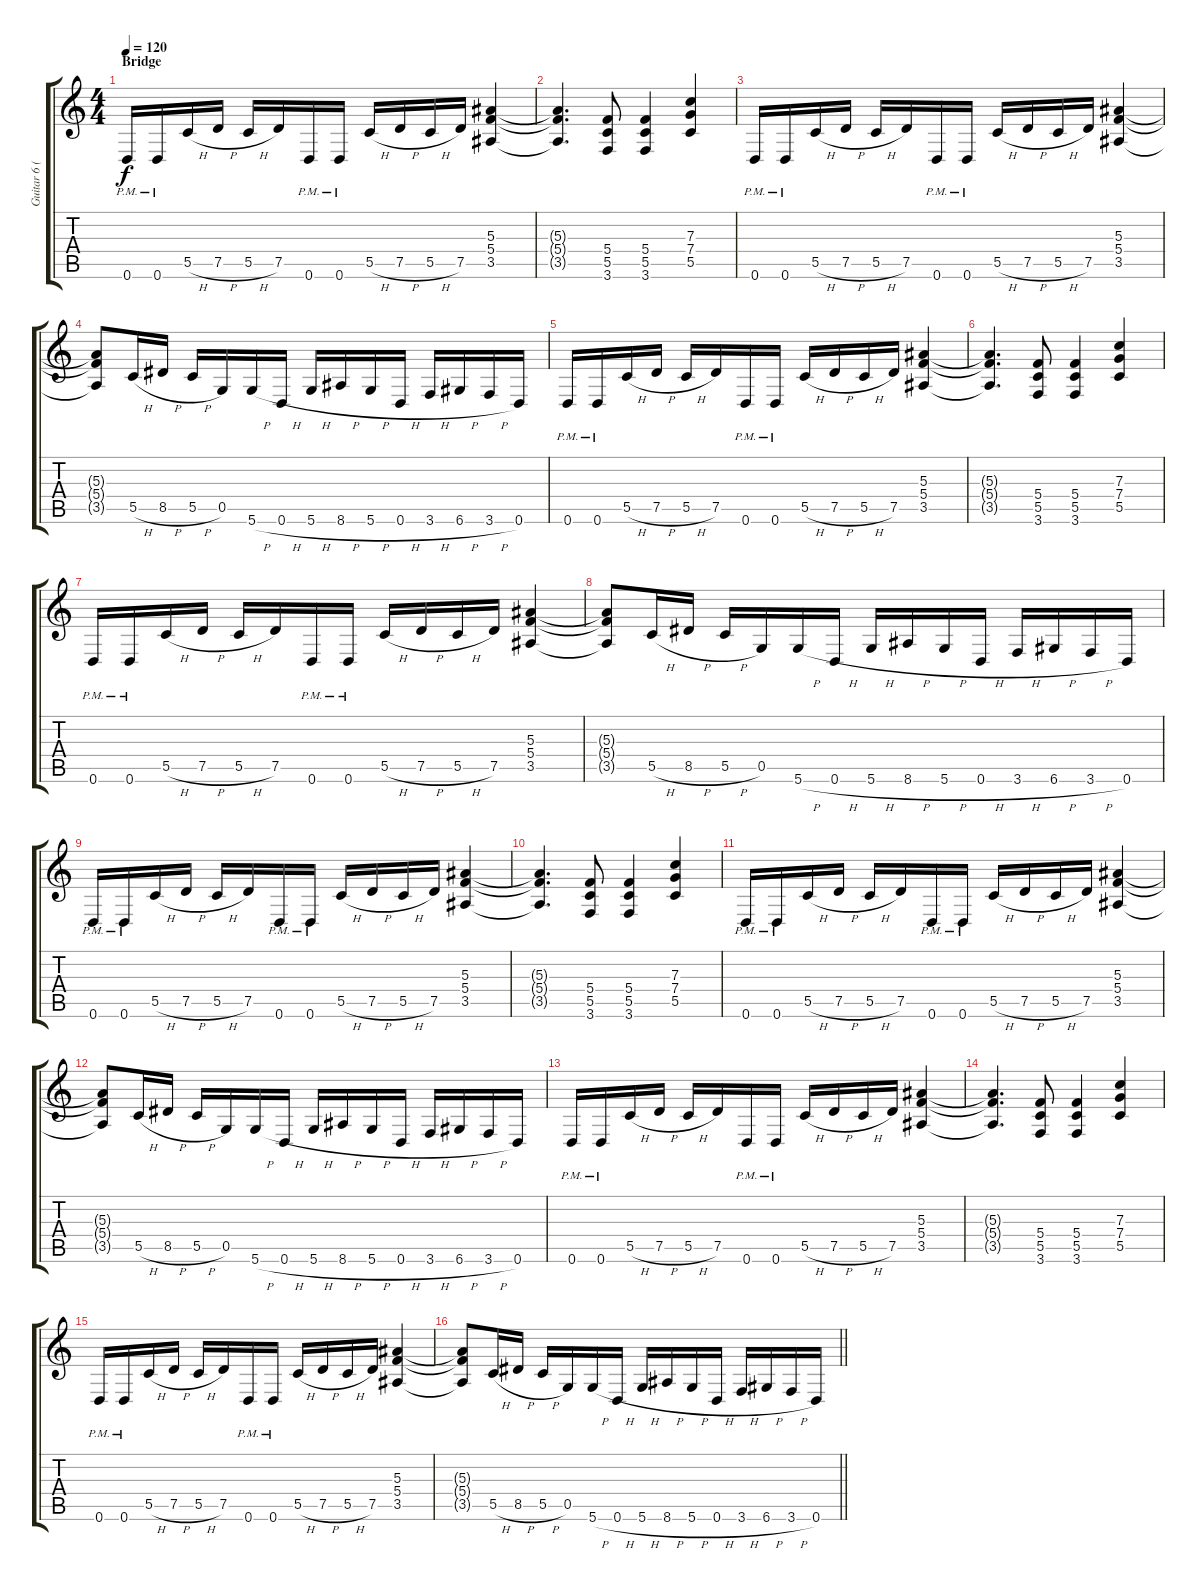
\track ("Guitar 6 (Rhythm Left)" "Guitar 6 (") {instrument distortionguitar}
\staff {score tabs}
\tuning (D4 A3 F3 C3 G2 D2) {hide}
\ts (4 4)
\section ("" "Bridge")
\tempo 120
\clef g2
\ks c
0.6{pm}.16{dy f} 0.6{pm}.16 5.5{h}.16 7.5{h}.16 5.5{h}.16 7.5.16 0.6{pm}.16 0.6{pm}.16 5.5{h}.16 7.5{h}.16 5.5{h}.16 7.5.16 (5.3 5.4 3.5).4 |
(5.3{t} 5.4{t} 3.5{t}).4{d} (5.4 5.5 3.6).8 (5.4 5.5 3.6).4 (7.3 7.4 5.5).4 |
0.6{pm}.16 0.6{pm}.16 5.5{h}.16 7.5{h}.16 5.5{h}.16 7.5.16 0.6{pm}.16 0.6{pm}.16 5.5{h}.16 7.5{h}.16 5.5{h}.16 7.5.16 (5.3 5.4 3.5).4 |
(5.3{t} 5.4{t} 3.5{t}).8 5.5{h}.16 8.5{h}.16 5.5{h}.16 0.5.16 5.6{h}.16 0.6{h}.16 5.6{h}.16 8.6{h}.16 5.6{h}.16 0.6{h}.16 3.6{h}.16 6.6{h}.16 3.6{h}.16 0.6.16 |
0.6{pm}.16 0.6{pm}.16 5.5{h}.16 7.5{h}.16 5.5{h}.16 7.5.16 0.6{pm}.16 0.6{pm}.16 5.5{h}.16 7.5{h}.16 5.5{h}.16 7.5.16 (5.3 5.4 3.5).4 |
(5.3{t} 5.4{t} 3.5{t}).4{d} (5.4 5.5 3.6).8 (5.4 5.5 3.6).4 (7.3 7.4 5.5).4 |
0.6{pm}.16 0.6{pm}.16 5.5{h}.16 7.5{h}.16 5.5{h}.16 7.5.16 0.6{pm}.16 0.6{pm}.16 5.5{h}.16 7.5{h}.16 5.5{h}.16 7.5.16 (5.3 5.4 3.5).4 |
(5.3{t} 5.4{t} 3.5{t}).8 5.5{h}.16 8.5{h}.16 5.5{h}.16 0.5.16 5.6{h}.16 0.6{h}.16 5.6{h}.16 8.6{h}.16 5.6{h}.16 0.6{h}.16 3.6{h}.16 6.6{h}.16 3.6{h}.16 0.6.16 |
0.6{pm}.16 0.6{pm}.16 5.5{h}.16 7.5{h}.16 5.5{h}.16 7.5.16 0.6{pm}.16 0.6{pm}.16 5.5{h}.16 7.5{h}.16 5.5{h}.16 7.5.16 (5.3 5.4 3.5).4 |
(5.3{t} 5.4{t} 3.5{t}).4{d} (5.4 5.5 3.6).8 (5.4 5.5 3.6).4 (7.3 7.4 5.5).4 |
0.6{pm}.16 0.6{pm}.16 5.5{h}.16 7.5{h}.16 5.5{h}.16 7.5.16 0.6{pm}.16 0.6{pm}.16 5.5{h}.16 7.5{h}.16 5.5{h}.16 7.5.16 (5.3 5.4 3.5).4 |
(5.3{t} 5.4{t} 3.5{t}).8 5.5{h}.16 8.5{h}.16 5.5{h}.16 0.5.16 5.6{h}.16 0.6{h}.16 5.6{h}.16 8.6{h}.16 5.6{h}.16 0.6{h}.16 3.6{h}.16 6.6{h}.16 3.6{h}.16 0.6.16 |
0.6{pm}.16 0.6{pm}.16 5.5{h}.16 7.5{h}.16 5.5{h}.16 7.5.16 0.6{pm}.16 0.6{pm}.16 5.5{h}.16 7.5{h}.16 5.5{h}.16 7.5.16 (5.3 5.4 3.5).4 |
(5.3{t} 5.4{t} 3.5{t}).4{d} (5.4 5.5 3.6).8 (5.4 5.5 3.6).4 (7.3 7.4 5.5).4 |
0.6{pm}.16 0.6{pm}.16 5.5{h}.16 7.5{h}.16 5.5{h}.16 7.5.16 0.6{pm}.16 0.6{pm}.16 5.5{h}.16 7.5{h}.16 5.5{h}.16 7.5.16 (5.3 5.4 3.5).4 |
\barLineRight lightlight
(5.3{t} 5.4{t} 3.5{t}).8 5.5{h}.16 8.5{h}.16 5.5{h}.16 0.5.16 5.6{h}.16 0.6{h}.16 5.6{h}.16 8.6{h}.16 5.6{h}.16 0.6{h}.16 3.6{h}.16 6.6{h}.16 3.6{h}.16 0.6.16
